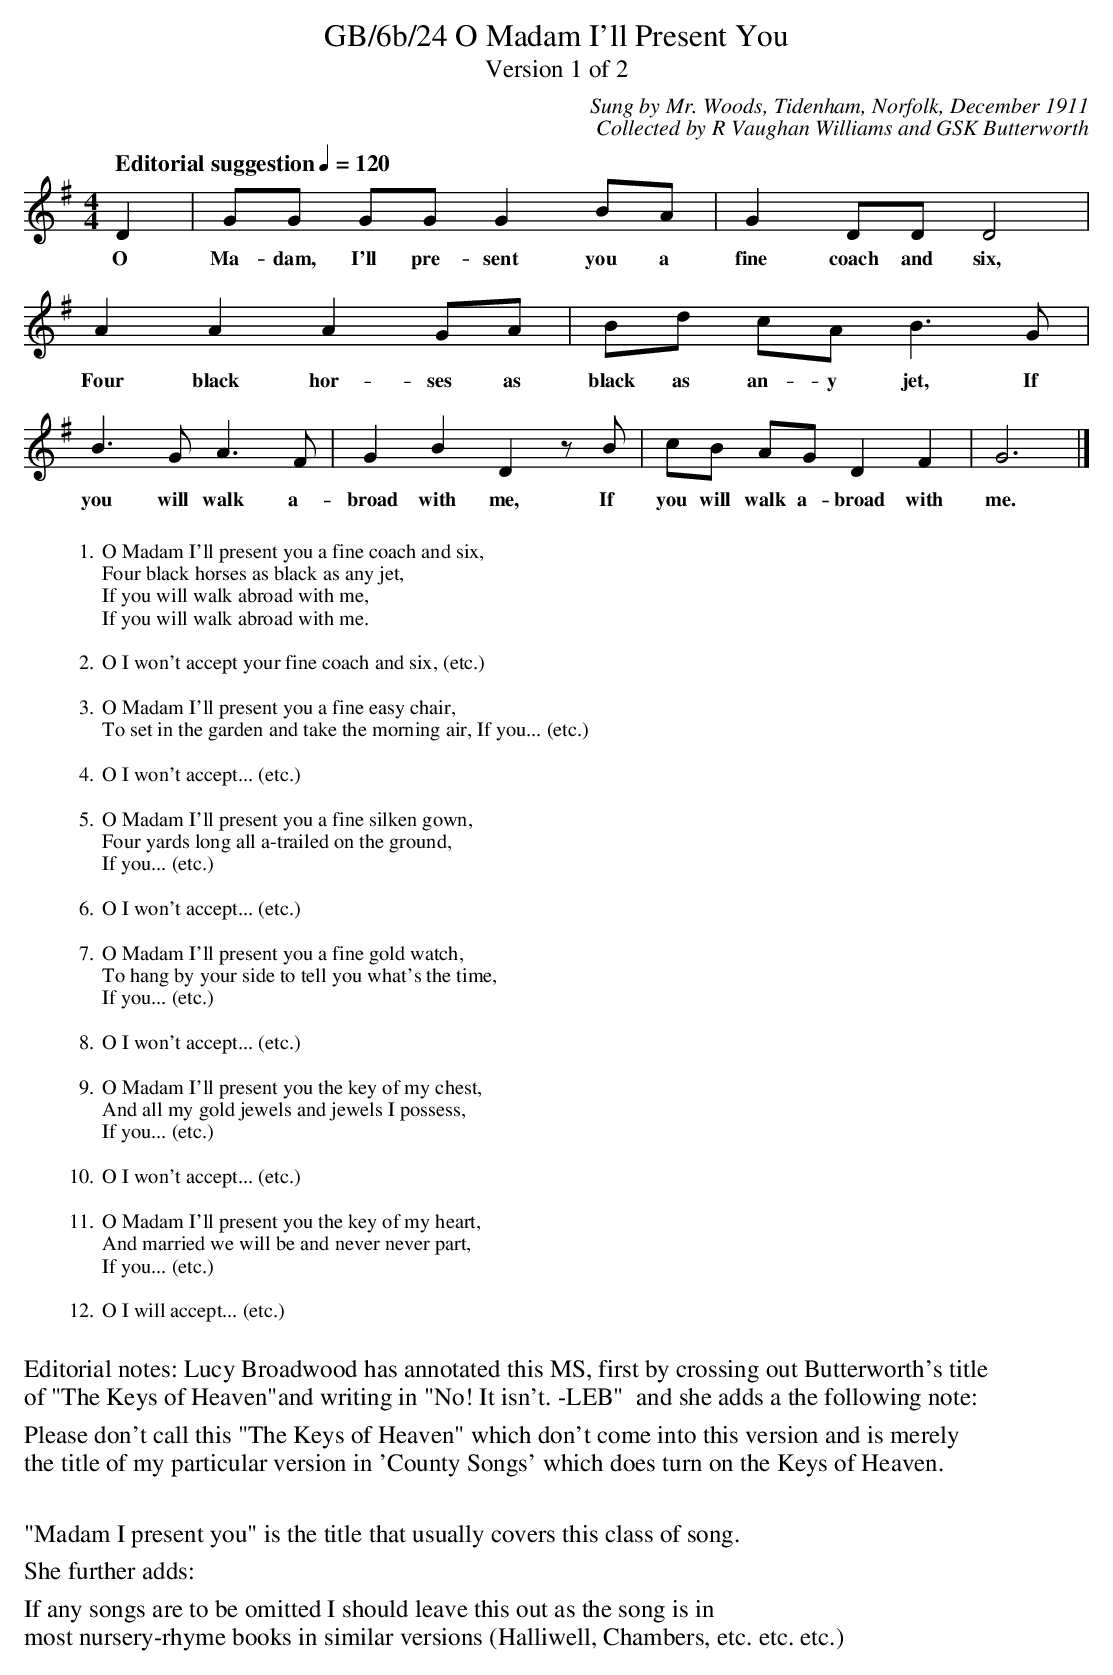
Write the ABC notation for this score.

X:1
T:GB/6b/24 O Madam I'll Present You
T:Version 1 of 2
C:Sung by Mr. Woods, Tidenham, Norfolk, December 1911
C:Collected by R Vaughan Williams and GSK Butterworth
L:1/8
Q:"Editorial suggestion" 1/4=120
M:4/4
K:G
D2 | GG GG G2 BA | G2 DD D4 | A2 A2 A2 GA | Bd cA B3 G |
w: O Ma-dam, I'll pre-sent you a fine coach and six, Four black hor-ses as black as an-y jet, If
 B3 G A3 F | G2 B2 D2 z B |cB AG D2 F2 | G6 |]
w: you will walk a-broad with me, If you will walk a-broad with me.
W:
W:1. O Madam I'll present you a fine coach and six,
W: Four black horses as black as any jet,
W: If you will walk abroad with me,
W: If you will walk abroad with me.
W:
W: 2. O I won't accept your fine coach and six, (etc.)
W:
W: 3. O Madam I'll present you a fine easy chair,
W: To set in the garden and take the morning air, If you... (etc.)
W:
W: 4. O I won't accept... (etc.)
W:
W: 5. O Madam I'll present you a fine silken gown,
W: Four yards long all a-trailed on the ground,
W: If you... (etc.)
W:
W: 6. O I won't accept... (etc.)
W:
W: 7. O Madam I'll present you a fine gold watch,
W: To hang by your side to tell you what's the time,
W: If you... (etc.)
W:
W: 8. O I won't accept... (etc.)
W:
W: 9. O Madam I'll present you the key of my chest,
W: And all my gold jewels and jewels I possess,
W: If you... (etc.)
W:
W: 10. O I won't accept... (etc.)
W:
W: 11. O Madam I'll present you the key of my heart,
W: And married we will be and never never part,
W: If you... (etc.)
W:
W: 12. O I will accept... (etc.)
W:
